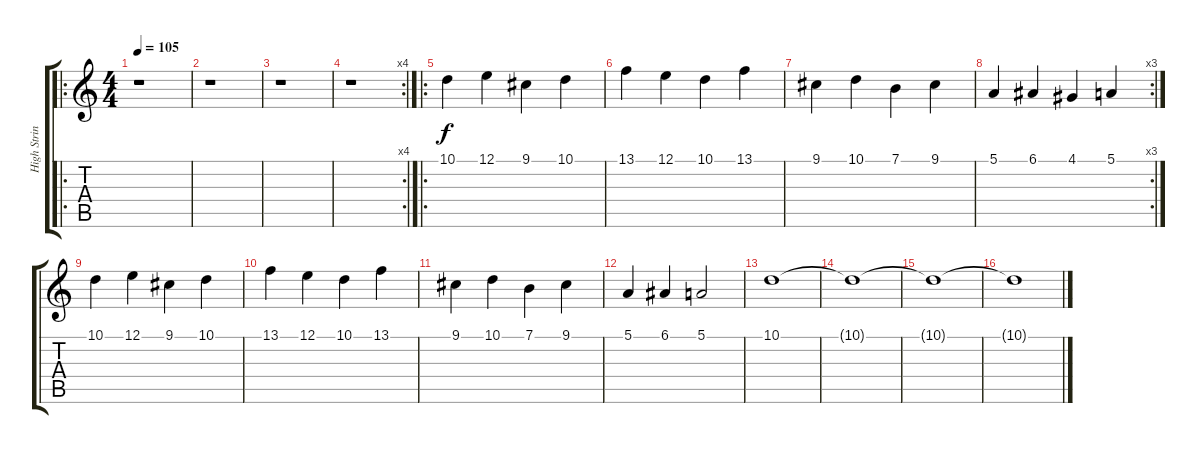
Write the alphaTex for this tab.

\track ("High String" "High Strin") {instrument synthstrings1}
\staff {score tabs}
\tuning (E4 B3 G3 D3 A2 D2) {hide}
\ro
\ts (4 4)
\tempo 105
\tempo 86
\tempo 105
\clef g2
\ks c
r.1{dy f instrument synthstrings1} |
r.1 |
r.1 |
\rc 4
r.1 |
\ro
10.1.4 12.1.4 9.1.4 10.1.4 |
13.1.4 12.1.4 10.1.4 13.1.4 |
9.1.4 10.1.4 7.1.4 9.1.4 |
\rc 3
5.1.4 6.1.4 4.1.4 5.1.4 |
10.1.4 12.1.4 9.1.4 10.1.4 |
13.1.4 12.1.4 10.1.4 13.1.4 |
9.1.4 10.1.4 7.1.4 9.1.4 |
5.1.4 6.1.4 5.1.2 |
10.1.1 |
10.1{t}.1 |
10.1{t}.1 |
10.1{t}.1
